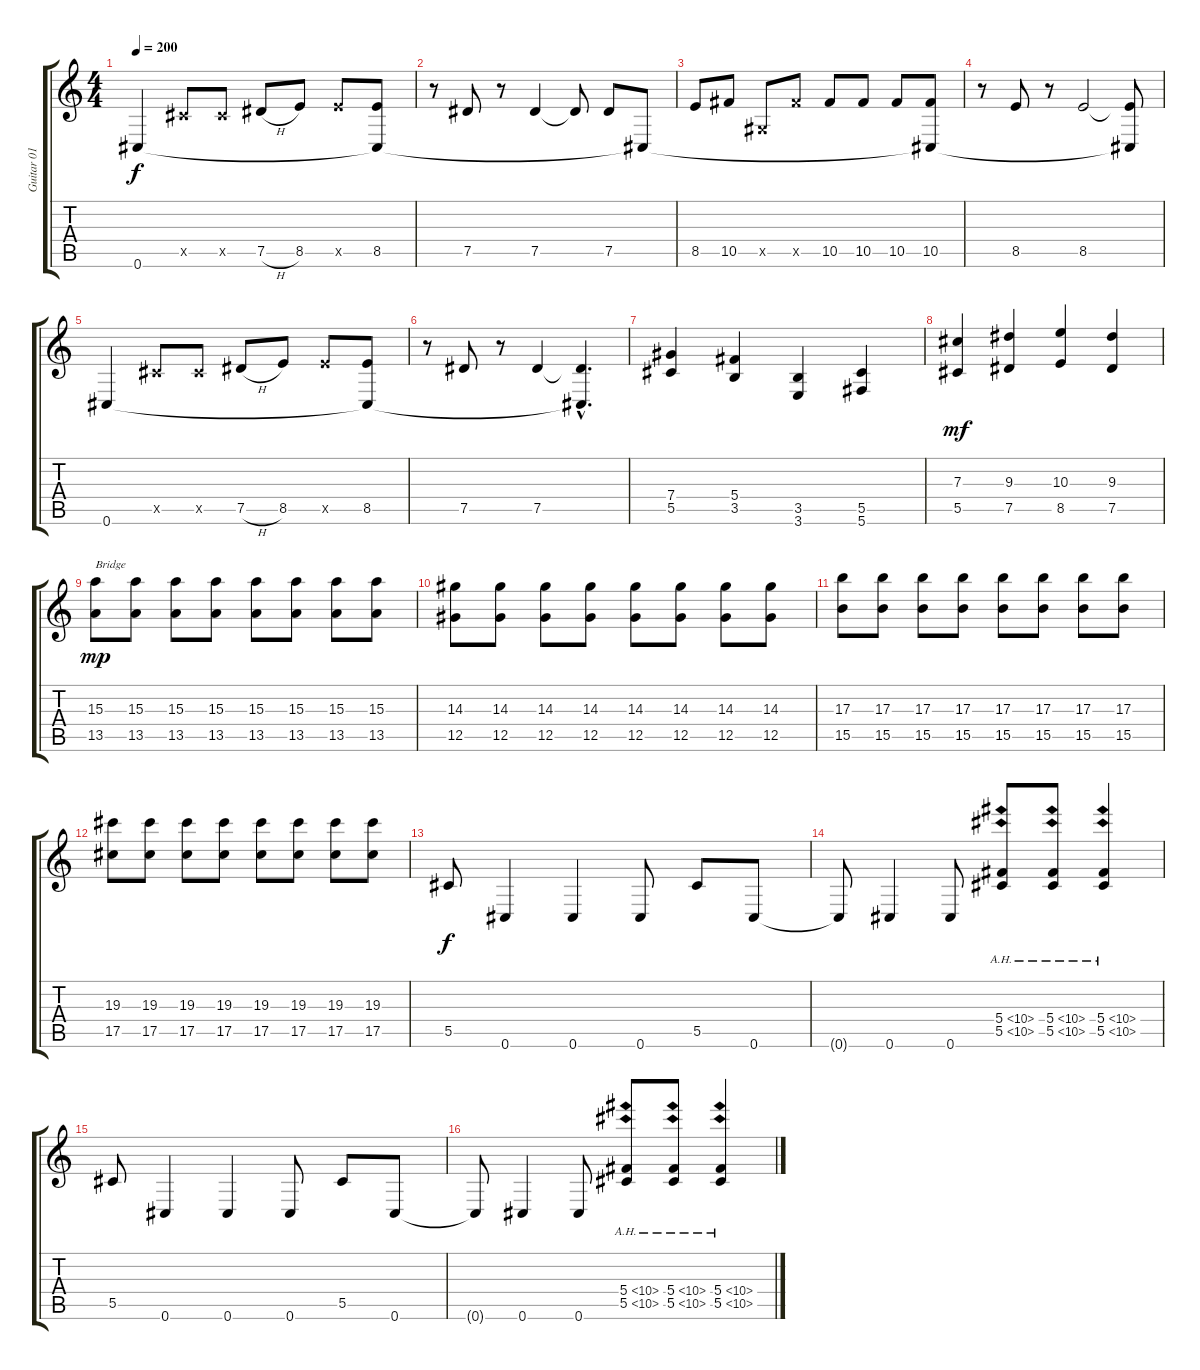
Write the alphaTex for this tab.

\track ("Guitar 01" "Guitar 01") {instrument distortionguitar}
\staff {score tabs}
\tuning (Eb4 Bb3 Gb3 Db3 Ab2 Db2) {hide}
\ts (4 4)
\tempo 200
\clef g2
\ks c
0.6.4{dy f} 5.5{x}.8 5.5{x}.8 7.5{h}.8 8.5.8 8.5{x}.8 (8.5 0.6{t}).8 |
r.8 7.5.8 r.8 7.5.4 7.5{t}.8 7.5.8 0.6{t}.8 |
8.5.8 10.5.8 0.5{x}.8 10.5{x}.8 10.5.8 10.5.8 10.5.8 (10.5 0.6{t}).8 |
r.8 8.5.8 r.8 8.5.2 (8.5{t} 0.6{t}).8 |
0.6.4 5.5{x}.8 5.5{x}.8 7.5{h}.8 8.5.8 8.5{x}.8 (8.5 0.6{t}).8 |
r.8 7.5.8 r.8 7.5.4 (7.5{hac t} 0.6{hac t}).4{d} |
(7.4 5.5).4 (5.4 3.5).4 (3.5 3.6).4 (5.5 5.6).4 |
(7.3 5.5).4{dy mf} (9.3 7.5).4 (10.3 8.5).4 (9.3 7.5).4 |
(15.3 13.5).8{txt "Bridge" dy mp} (15.3 13.5).8 (15.3 13.5).8 (15.3 13.5).8 (15.3 13.5).8 (15.3 13.5).8 (15.3 13.5).8 (15.3 13.5).8 |
(14.3 12.5).8 (14.3 12.5).8 (14.3 12.5).8 (14.3 12.5).8 (14.3 12.5).8 (14.3 12.5).8 (14.3 12.5).8 (14.3 12.5).8 |
(17.3 15.5).8 (17.3 15.5).8 (17.3 15.5).8 (17.3 15.5).8 (17.3 15.5).8 (17.3 15.5).8 (17.3 15.5).8 (17.3 15.5).8 |
(19.3 17.5).8 (19.3 17.5).8 (19.3 17.5).8 (19.3 17.5).8 (19.3 17.5).8 (19.3 17.5).8 (19.3 17.5).8 (19.3 17.5).8 |
5.5.8{dy f} 0.6.4 0.6.4 0.6.8 5.5.8 0.6.8 |
0.6{t}.8 0.6.4 0.6.8 (5.4{ah 5} 5.5{ah 5}).8 (5.4{ah 5} 5.5{ah 5}).8 (5.4{ah 5} 5.5{ah 5}).4 |
5.5.8 0.6.4 0.6.4 0.6.8 5.5.8 0.6.8 |
0.6{t}.8 0.6.4 0.6.8 (5.4{ah 5} 5.5{ah 5}).8 (5.4{ah 5} 5.5{ah 5}).8 (5.4{ah 5} 5.5{ah 5}).4
